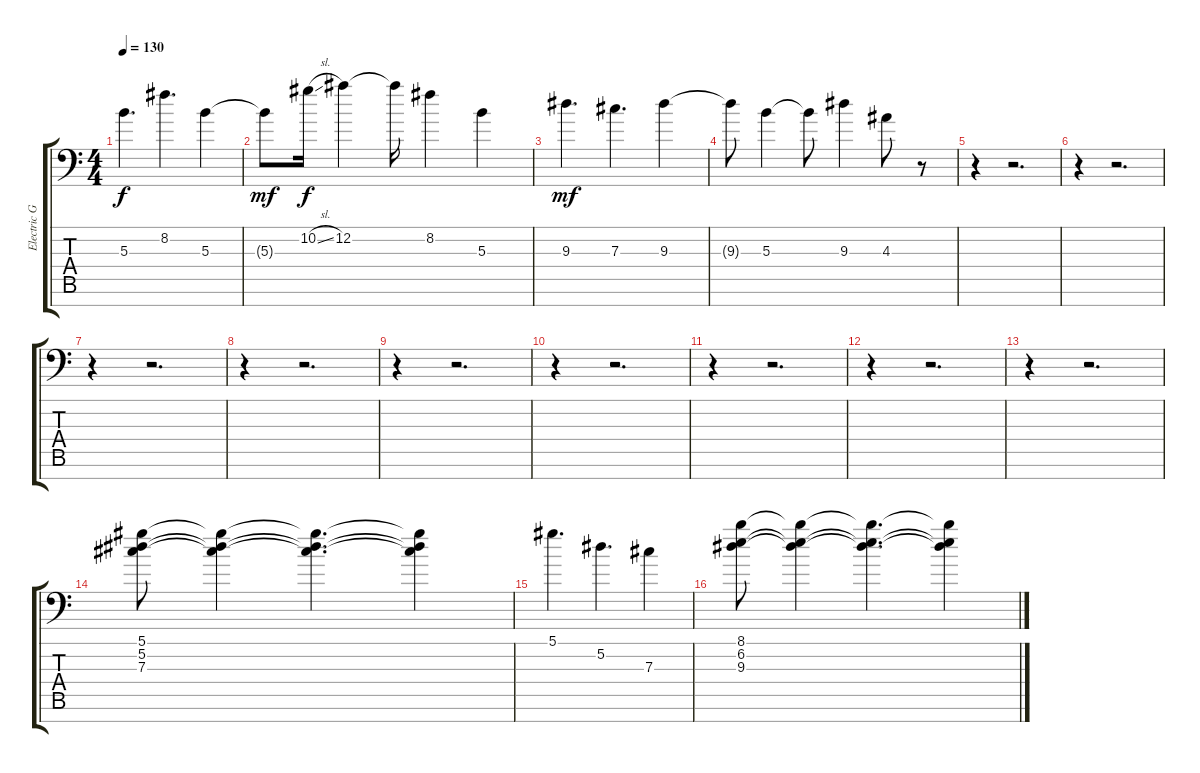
\track ("Electric Guitar" "Electric G") {instrument distortionguitar}
\staff {score tabs}
\tuning (Eb4 Bb3 Gb3 Db3 Ab2 Eb2 Ab1) {hide}
\ts (4 4)
\tempo 130
\clef f4
\ks c
5.3.4{d dy f} 8.2.4{d} 5.3.4 |
5.3{t}.8{dy mf} 10.2{sl}.16{dy f} 12.2.4 12.2{t}.16 8.2.4 5.3.4 |
9.3.4{d dy mf} 7.3.4{d} 9.3.4 |
9.3{t}.8 5.3.4 5.3{t}.8 9.3.4 4.3.8 r.8 |
r.4 r.2{d} |
r.4 r.2{d} |
r.4 r.2{d} |
r.4 r.2{d} |
r.4 r.2{d} |
r.4 r.2{d} |
r.4 r.2{d} |
r.4 r.2{d} |
r.4 r.2{d} |
(5.1 5.2 7.3).8 (5.1{t} 5.2{t} 7.3{t}).4 (5.1{t} 5.2{t} 7.3{t}).4{d} (5.1{t} 5.2{t} 7.3{t}).4 |
5.1.4{d} 5.2.4{d} 7.3.4 |
(8.1 6.2 9.3).8 (8.1{t} 6.2{t} 9.3{t}).4 (8.1{t} 6.2{t} 9.3{t}).4{d} (8.1{t} 6.2{t} 9.3{t}).4
